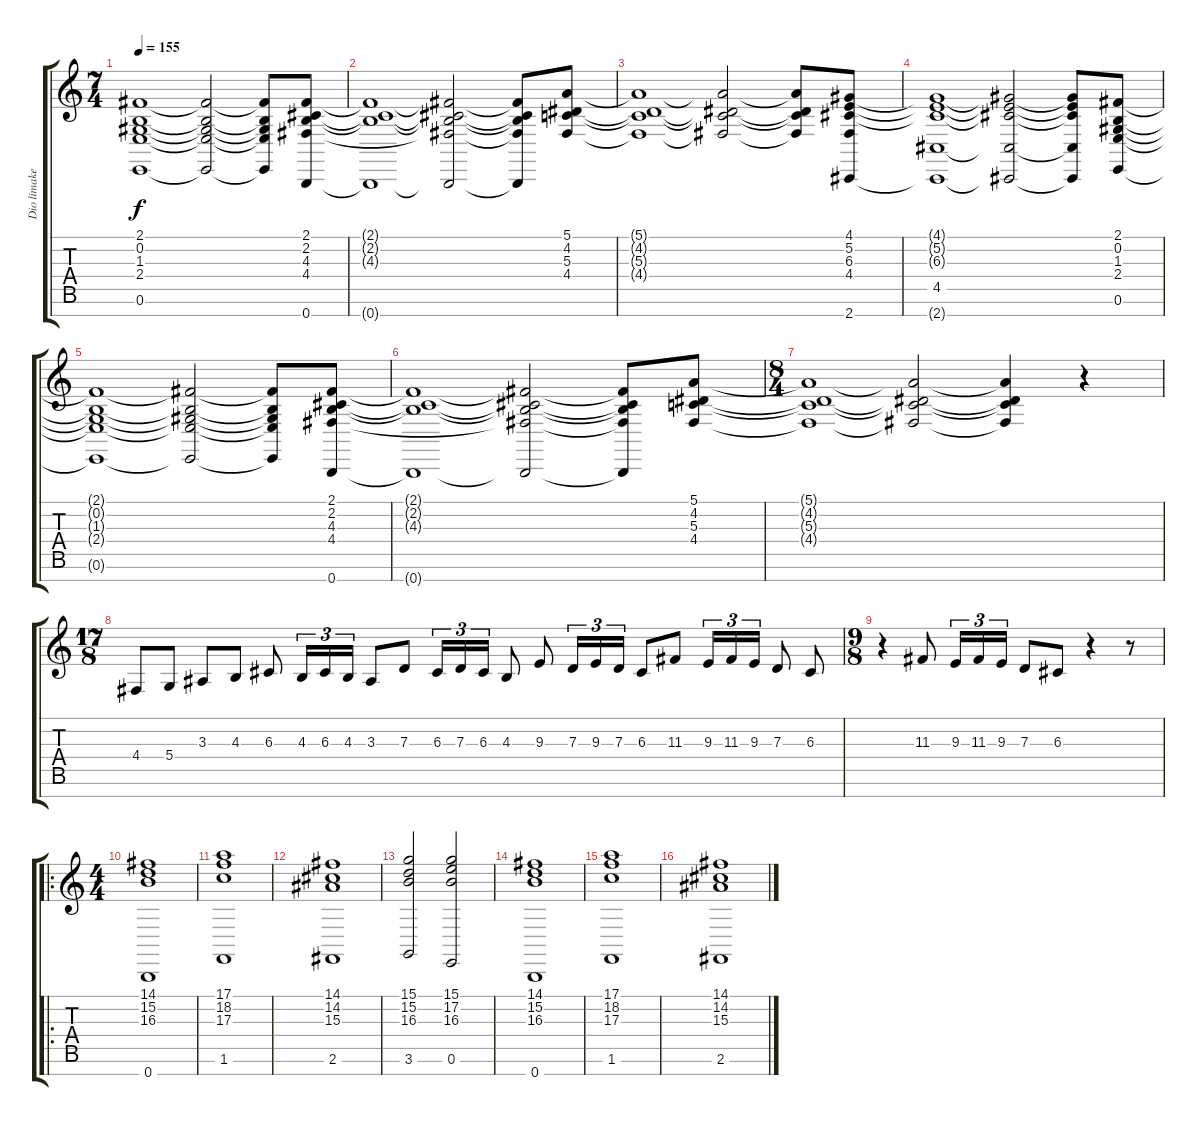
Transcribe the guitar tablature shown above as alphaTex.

\track ("Dio limakeyboard" "Dio limake") {instrument pad3polysynth}
\staff {score tabs}
\tuning (E4 B3 G3 D3 A2 E2 B1) {hide}
\ts (7 4)
\tempo 155
\clef g2
\ks c
(2.1{t} 0.2{t} 1.3{t} 2.4{t} 0.6{t}).1{dy f} (2.1{t} 0.2{t} 1.3{t} 2.4{t} 0.6{t}).2 (2.1{t} 0.2{t} 1.3{t} 2.4{t} 0.6{t}).8 (2.1 2.2 4.3 4.4 0.7).8 |
(2.1{t} 2.2{t} 4.3{t} 0.7{t}).1 (2.1{t} 2.2{t} 4.3{t} 4.4{t} 0.7{t}).2 (2.1{t} 2.2{t} 4.3{t} 4.4{t} 0.7{t}).8 (5.1 4.2 5.3 4.4).8 |
(5.1{t} 4.2{t} 5.3{t} 4.4{t}).1 (5.1{t} 4.2{t} 5.3{t} 4.4{t}).2 (5.1{t} 4.2{t} 5.3{t} 4.4{t}).8 (4.1 5.2 6.3 4.4 2.7).8 |
(4.1{t} 5.2{t} 6.3{t} 4.5 2.7{t}).1 (4.1{t} 5.2{t} 6.3{t} 4.5{t} 2.7{t}).2 (4.1{t} 5.2{t} 6.3{t} 4.5{t} 2.7{t}).8 (2.1 0.2 1.3 2.4 0.6).8 |
(2.1{t} 0.2{t} 1.3{t} 2.4{t} 0.6{t}).1 (2.1{t} 0.2{t} 1.3{t} 2.4{t} 0.6{t}).2 (2.1{t} 0.2{t} 1.3{t} 2.4{t} 0.6{t}).8 (2.1 2.2 4.3 4.4 0.7).8 |
(2.1{t} 2.2{t} 4.3{t} 0.7{t}).1 (2.1{t} 2.2{t} 4.3{t} 4.4{t} 0.7{t}).2 (2.1{t} 2.2{t} 4.3{t} 4.4{t} 0.7{t}).8 (5.1 4.2 5.3 4.4).8 |
\ts (8 4)
(5.1{t} 4.2{t} 5.3{t} 4.4{t}).1 (5.1{t} 4.2{t} 5.3{t} 4.4{t}).2 (5.1{t} 4.2{t} 5.3{t} 4.4{t}).4 r.4 |
\ts (17 8)
4.4.8 5.4.8 3.3.8 4.3.8 6.3.8 4.3.16{tu (3 2)} 6.3.16{tu (3 2)} 4.3.16{tu (3 2)} 3.3.8 7.3.8 6.3.16{tu (3 2)} 7.3.16{tu (3 2)} 6.3.16{tu (3 2)} 4.3.8 9.3.8 7.3.16{tu (3 2)} 9.3.16{tu (3 2)} 7.3.16{tu (3 2)} 6.3.8 11.3.8 9.3.16{tu (3 2)} 11.3.16{tu (3 2)} 9.3.16{tu (3 2)} 7.3.8 6.3.8 |
\ts (9 8)
r.4 11.3.8 9.3.16{tu (3 2)} 11.3.16{tu (3 2)} 9.3.16{tu (3 2)} 7.3.8 6.3.8 r.4 r.8 |
\ro
\ts (4 4)
(14.1 15.2 16.3 0.7).1{instrument stringensemble2} |
(17.1 18.2 17.3 1.6).1 |
(14.1 14.2 15.3 2.6).1 |
(15.1 15.2 16.3 3.6).2 (15.1 17.2 16.3 0.6).2 |
(14.1 15.2 16.3 0.7).1{instrument stringensemble2} |
(17.1 18.2 17.3 1.6).1 |
(14.1 14.2 15.3 2.6).1
